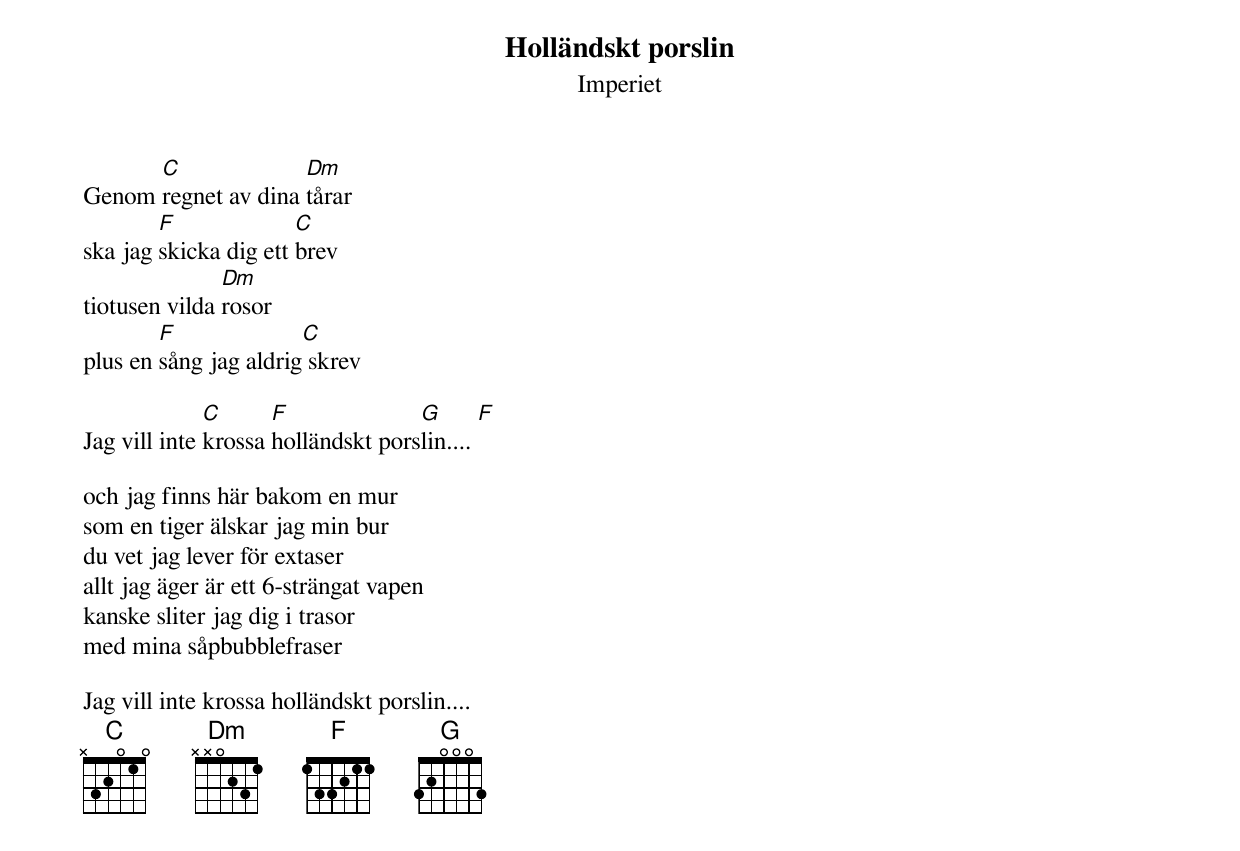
{t:Holländskt porslin}
{st:Imperiet}

Genom [C]regnet av dina [Dm]tårar
ska jag [F]skicka dig ett [C]brev
tiotusen vilda [Dm]rosor
plus en [F]sång jag aldrig[C] skrev

Jag vill inte [C]krossa [F]holländskt pors[G]lin.... [F]

och jag finns här bakom en mur
som en tiger älskar jag min bur
du vet jag lever för extaser
allt jag äger är ett 6-strängat vapen
kanske sliter jag dig i trasor
med mina såpbubblefraser

Jag vill inte krossa holländskt porslin....
